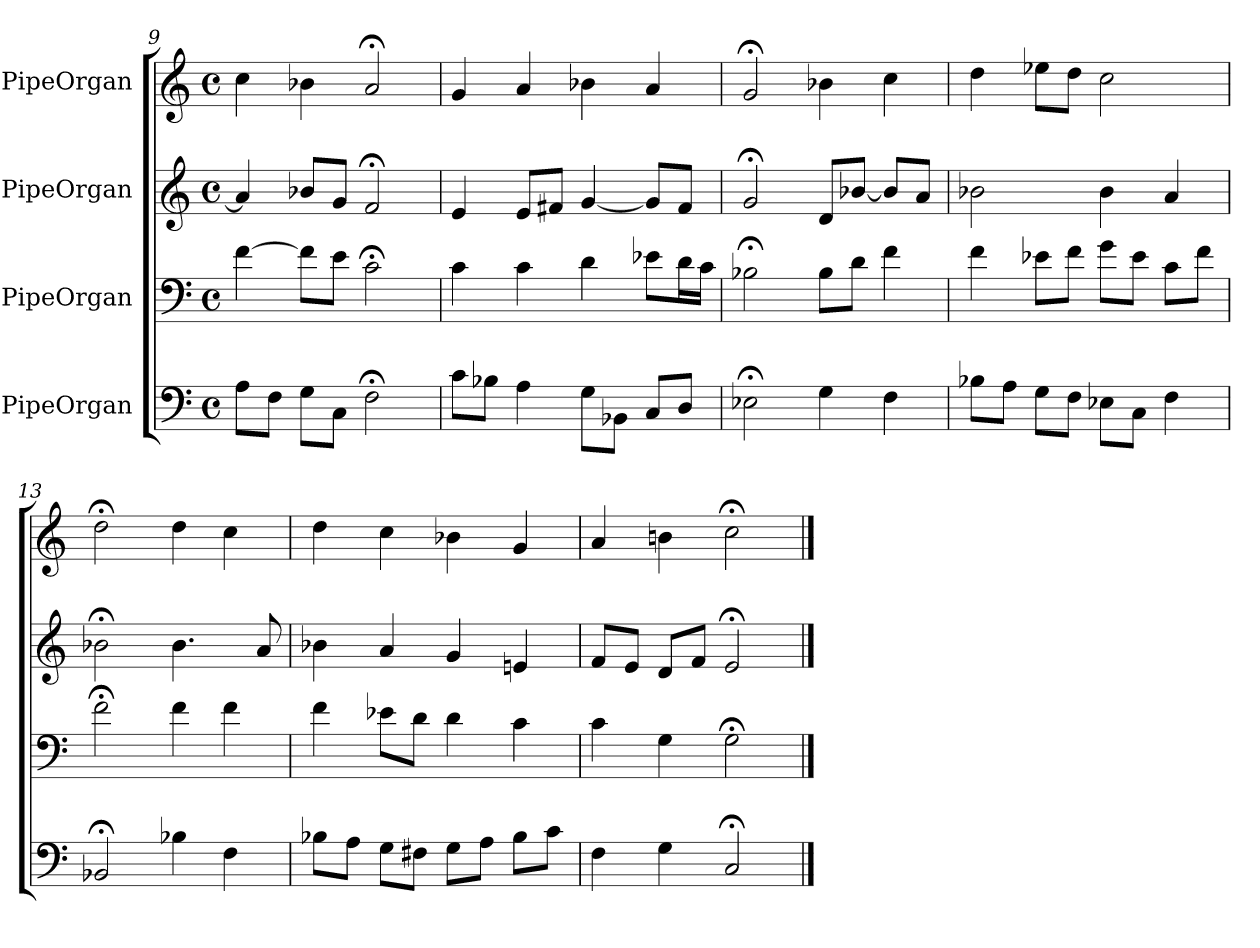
**kern	**kern	**kern	**kern
*part4	*part3	*part2	*part1
*staff4	*staff3	*staff2	*staff1
*I"PipeOrgan	*I"PipeOrgan	*I"PipeOrgan	*I"PipeOrgan
*clefF4	*clefF4	*clefG2	*clefG2
*k[]	*k[]	*k[]	*k[]
*C:	*C:	*C:	*C:
*M4/4	*M4/4	*M4/4	*M4/4
*met(c)	*met(c)	*met(c)	*met(c)
=9	=9	=9	=9
8A\L	[4f	4a]	4cc
8F\J	.	.	.
8G\L	8f\L]	8b-X/L	4b-X
8C\J	8e\J	8g/J	.
2F;<	2c;<	2f;<	2a;<
=10	=10	=10	=10
8c\L	4c	4e	4g
8B-X\J	.	.	.
4A	4c	8e/L	4a
.	.	8f#X/J	.
8G\L	4d	[4g	4b-X
8BB-X\J	.	.	.
8C/L	8e-X\L	8g/L]	4a
8D/J	16d\L	8f#/J	.
.	16c\JJ	.	.
=11	=11	=11	=11
2E-X;<	2B-X;<	2g;<	2g;<
4G	8B-\L	8d/L	4b-X
.	8d\J	[8b-X/J	.
4F	4f	8b-/L]	4cc
.	.	8a/J	.
=12	=12	=12	=12
8B-X\L	4f	2b-X	4dd
8A\J	.	.	.
8G\L	8e-X\L	.	8ee-X\L
8F\J	8f\J	.	8dd\J
8E-X\L	8g\L	4b-	2cc
8C\J	8e-\J	.	.
4F	8c\L	4a	.
.	8f\J	.	.
=13	=13	=13	=13
2BB-X;<	2f;<	2b-X;<	2dd;<
4B-X	4f	4.b-	4dd
4F	4f	.	4cc
.	.	8a	.
=14	=14	=14	=14
8B-X\L	4f	4b-X	4dd
8A\J	.	.	.
8G\L	8e-X\L	4a	4cc
8F#X\J	8d\J	.	.
8G\L	4d	4g	4b-X
8A\J	.	.	.
8B-\L	4c	4en	4g
8c\J	.	.	.
=15	=15	=15	=15
4F	4c	8f/L	4a
.	.	8e/J	.
4G	4G	8d/L	4bn
.	.	8f/J	.
2C;<	2G;<	2e;<	2cc;<
==	==	==	==
*-	*-	*-	*-
